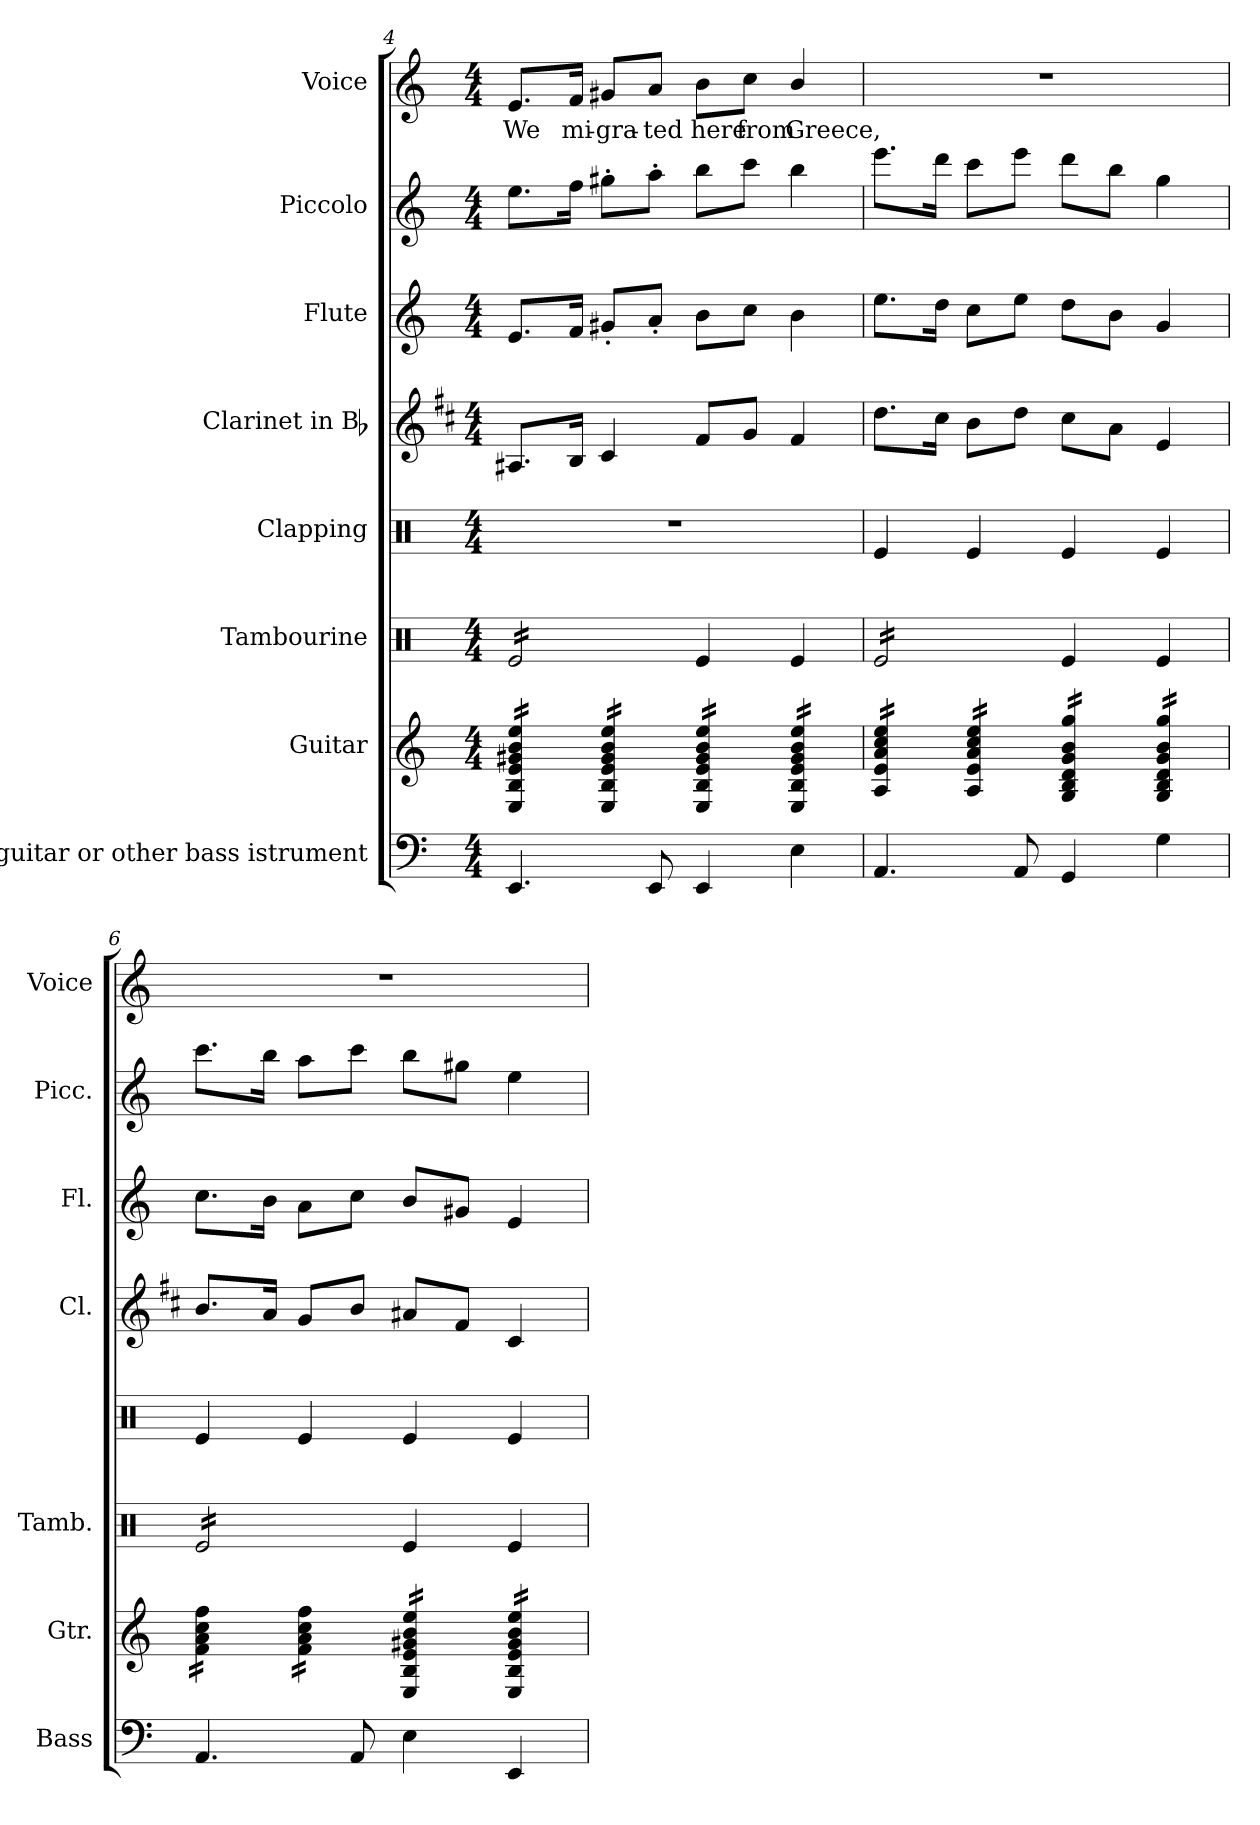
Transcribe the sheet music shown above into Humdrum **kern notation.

**kern	**kern	**kern	**kern	**kern	**kern	**kern	**kern	**text
*part8	*part7	*part6	*part5	*part4	*part3	*part2	*part1	*part1
*staff8	*staff7	*staff6	*staff5	*staff4	*staff3	*staff2	*staff1	*staff1
*I"Bass guitar or other bass istrument	*I"Guitar	*I"Tambourine	*I"Clapping	*I"Clarinet in Bb	*I"Flute	*I"Piccolo	*I"Voice	*
*I'Bass	*I'Gtr.	*I'Tamb.	*	*I'Cl.	*I'Fl.	*I'Picc.	*I'Voice	*
!!LO:LB:g=z
*clefF4	*clefG2	*clefX	*clefX	*clefG2	*clefG2	*clefG2	*clefG2	*
*ITrd7c12	*ITrd7c12	*	*	*ITrd1c2	*	*ITrd-7c-12	*	*
*k[]	*k[]	*k[]	*k[]	*k[]	*k[]	*k[]	*k[]	*
*C:	*C:	*C:	*C:	*C:	*C:	*C:	*C:	*
*M4/4	*M4/4	*M4/4	*M4/4	*M4/4	*M4/4	*M4/4	*M4/4	*
=4	=4	=4	=4	=4	=4	=4	=4	=4
!	!	!	!	!	!	!	!	!LO:LY:b:color=#000000
*	*tremolo	*	*	*	*	*	*	*
*	*	*tremolo	*	*	*	*	*	*
4.EEEi/	16EEi/ 16BBi 16Ei 16G#Xi 16Bi 16eiLL	16Rei/LL	1r	8.G#Xi/L	8.ei/L	8.eeei\L	8.ei/L	We
.	16EEi/ 16BBi 16Ei 16G#Xi 16Bi 16ei	16Rei/	.	.	.	.	.	.
.	16EEi/ 16BBi 16Ei 16G#Xi 16Bi 16ei	16Rei/	.	.	.	.	.	.
!	!	!	!	!	!	!	!	!LO:LY:b:color=#000000
.	16EEi/ 16BBi 16Ei 16G#Xi 16Bi 16eiJJ	16Rei/	.	16Ai/Jk	16fi/Jk	16fffi\Jk	16fi/Jk	mi-
!	!	!	!	!	!	!	!	!LO:LY:b:color=#000000
.	16EEi/ 16BBi 16Ei 16G#i 16Bi 16eiLL	16Rei/	.	4Bi/	8g#X'i/L	8ggg#X'i\L	8g#Xi/L	-gra-
.	16EEi/ 16BBi 16Ei 16G#i 16Bi 16ei	16Rei/	.	.	.	.	.	.
!	!	!	!	!	!	!	!	!LO:LY:b:color=#000000
8EEEi/	16EEi/ 16BBi 16Ei 16G#i 16Bi 16ei	16Rei/	.	.	8a'i/J	8aaa'i\J	8ai/J	-ted
.	16EEi/ 16BBi 16Ei 16G#i 16Bi 16eiJJ	16Rei/JJ	.	.	.	.	.	.
*	*	*Xtremolo	*	*	*	*	*	*
!	!	!	!	!	!	!	!	!LO:LY:b:color=#000000
4EEEi/	16EEi/ 16BBi 16Ei 16G#i 16Bi 16eiLL	4Rei/	.	8ei/L	8bi\L	8bbbi\L	8bi\L	here
.	16EEi/ 16BBi 16Ei 16G#i 16Bi 16ei	.	.	.	.	.	.	.
!	!	!	!	!	!	!	!	!LO:LY:b:color=#000000
.	16EEi/ 16BBi 16Ei 16G#i 16Bi 16ei	.	.	8fi/J	8cci\J	8cccci\J	8cci\J	from
.	16EEi/ 16BBi 16Ei 16G#i 16Bi 16eiJJ	.	.	.	.	.	.	.
!	!	!	!	!	!	!	!	!LO:LY:b:color=#000000
4EEi\	16EEi/ 16BBi 16Ei 16G#i 16Bi 16eiLL	4Rei/	.	4ei/	4bi\	4bbbi\	4bi/	Greece,
.	16EEi/ 16BBi 16Ei 16G#i 16Bi 16ei	.	.	.	.	.	.	.
.	16EEi/ 16BBi 16Ei 16G#i 16Bi 16ei	.	.	.	.	.	.	.
.	16EEi/ 16BBi 16Ei 16G#i 16Bi 16eiJJ	.	.	.	.	.	.	.
=5	=5	=5	=5	=5	=5	=5	=5	=5
*	*	*tremolo	*	*	*	*	*	*
4.AAAi/	16AAi/ 16Ei 16Ai 16ci 16eiLL	16Rei/LL	4Rei/	8.cci\L	8.eei\L	8.eeeei\L	1r	.
.	16AAi/ 16Ei 16Ai 16ci 16ei	16Rei/	.	.	.	.	.	.
.	16AAi/ 16Ei 16Ai 16ci 16ei	16Rei/	.	.	.	.	.	.
.	16AAi/ 16Ei 16Ai 16ci 16eiJJ	16Rei/	.	16bi\Jk	16ddi\Jk	16ddddi\Jk	.	.
.	16AAi/ 16Ei 16Ai 16ci 16eiLL	16Rei/	4Rei/	8ai\L	8cci\L	8cccci\L	.	.
.	16AAi/ 16Ei 16Ai 16ci 16ei	16Rei/	.	.	.	.	.	.
8AAAi/	16AAi/ 16Ei 16Ai 16ci 16ei	16Rei/	.	8cci\J	8eei\J	8eeeei\J	.	.
.	16AAi/ 16Ei 16Ai 16ci 16eiJJ	16Rei/JJ	.	.	.	.	.	.
*	*	*Xtremolo	*	*	*	*	*	*
4GGGi/	16GGi/ 16BBi 16Di 16Gi 16Bi 16giLL	4Rei/	4Rei/	8bi\L	8ddi\L	8ddddi\L	.	.
.	16GGi/ 16BBi 16Di 16Gi 16Bi 16gi	.	.	.	.	.	.	.
.	16GGi/ 16BBi 16Di 16Gi 16Bi 16gi	.	.	8gi\J	8bi\J	8bbbi\J	.	.
.	16GGi/ 16BBi 16Di 16Gi 16Bi 16giJJ	.	.	.	.	.	.	.
4GGi\	16GGi/ 16BBi 16Di 16Gi 16Bi 16giLL	4Rei/	4Rei/	4di/	4gi/	4gggi\	.	.
.	16GGi/ 16BBi 16Di 16Gi 16Bi 16gi	.	.	.	.	.	.	.
.	16GGi/ 16BBi 16Di 16Gi 16Bi 16gi	.	.	.	.	.	.	.
.	16GGi/ 16BBi 16Di 16Gi 16Bi 16giJJ	.	.	.	.	.	.	.
=6	=6	=6	=6	=6	=6	=6	=6	=6
*	*	*tremolo	*	*	*	*	*	*
4.AAAi/	16Fi\ 16Ai 16ci 16fiLL	16Rei/LL	4Rei/	8.ai/L	8.cci\L	8.cccci\L	1r	.
.	16Fi\ 16Ai 16ci 16fi	16Rei/	.	.	.	.	.	.
.	16Fi\ 16Ai 16ci 16fi	16Rei/	.	.	.	.	.	.
.	16Fi\ 16Ai 16ci 16fiJJ	16Rei/	.	16gi/Jk	16bi\Jk	16bbbi\Jk	.	.
.	16Fi\ 16Ai 16ci 16fiLL	16Rei/	4Rei/	8fi/L	8ai\L	8aaai\L	.	.
.	16Fi\ 16Ai 16ci 16fi	16Rei/	.	.	.	.	.	.
8AAAi/	16Fi\ 16Ai 16ci 16fi	16Rei/	.	8ai/J	8cci\J	8cccci\J	.	.
.	16Fi\ 16Ai 16ci 16fiJJ	16Rei/JJ	.	.	.	.	.	.
*	*	*Xtremolo	*	*	*	*	*	*
4EEi\	16EEi/ 16BBi 16Ei 16G#Xi 16Bi 16eiLL	4Rei/	4Rei/	8g#Xi/L	8bi/L	8bbbi\L	.	.
.	16EEi/ 16BBi 16Ei 16G#Xi 16Bi 16ei	.	.	.	.	.	.	.
.	16EEi/ 16BBi 16Ei 16G#Xi 16Bi 16ei	.	.	8ei/J	8g#Xi/J	8ggg#Xi\J	.	.
.	16EEi/ 16BBi 16Ei 16G#Xi 16Bi 16eiJJ	.	.	.	.	.	.	.
4EEEi/	16EEi/ 16BBi 16Ei 16G#i 16Bi 16eiLL	4Rei/	4Rei/	4Bi/	4ei/	4eeei\	.	.
.	16EEi/ 16BBi 16Ei 16G#i 16Bi 16ei	.	.	.	.	.	.	.
.	16EEi/ 16BBi 16Ei 16G#i 16Bi 16ei	.	.	.	.	.	.	.
.	16EEi/ 16BBi 16Ei 16G#i 16Bi 16eiJJ	.	.	.	.	.	.	.
*	*Xtremolo	*	*	*	*	*	*	*
=	=	=	=	=	=	=	=	=
*-	*-	*-	*-	*-	*-	*-	*-	*-
